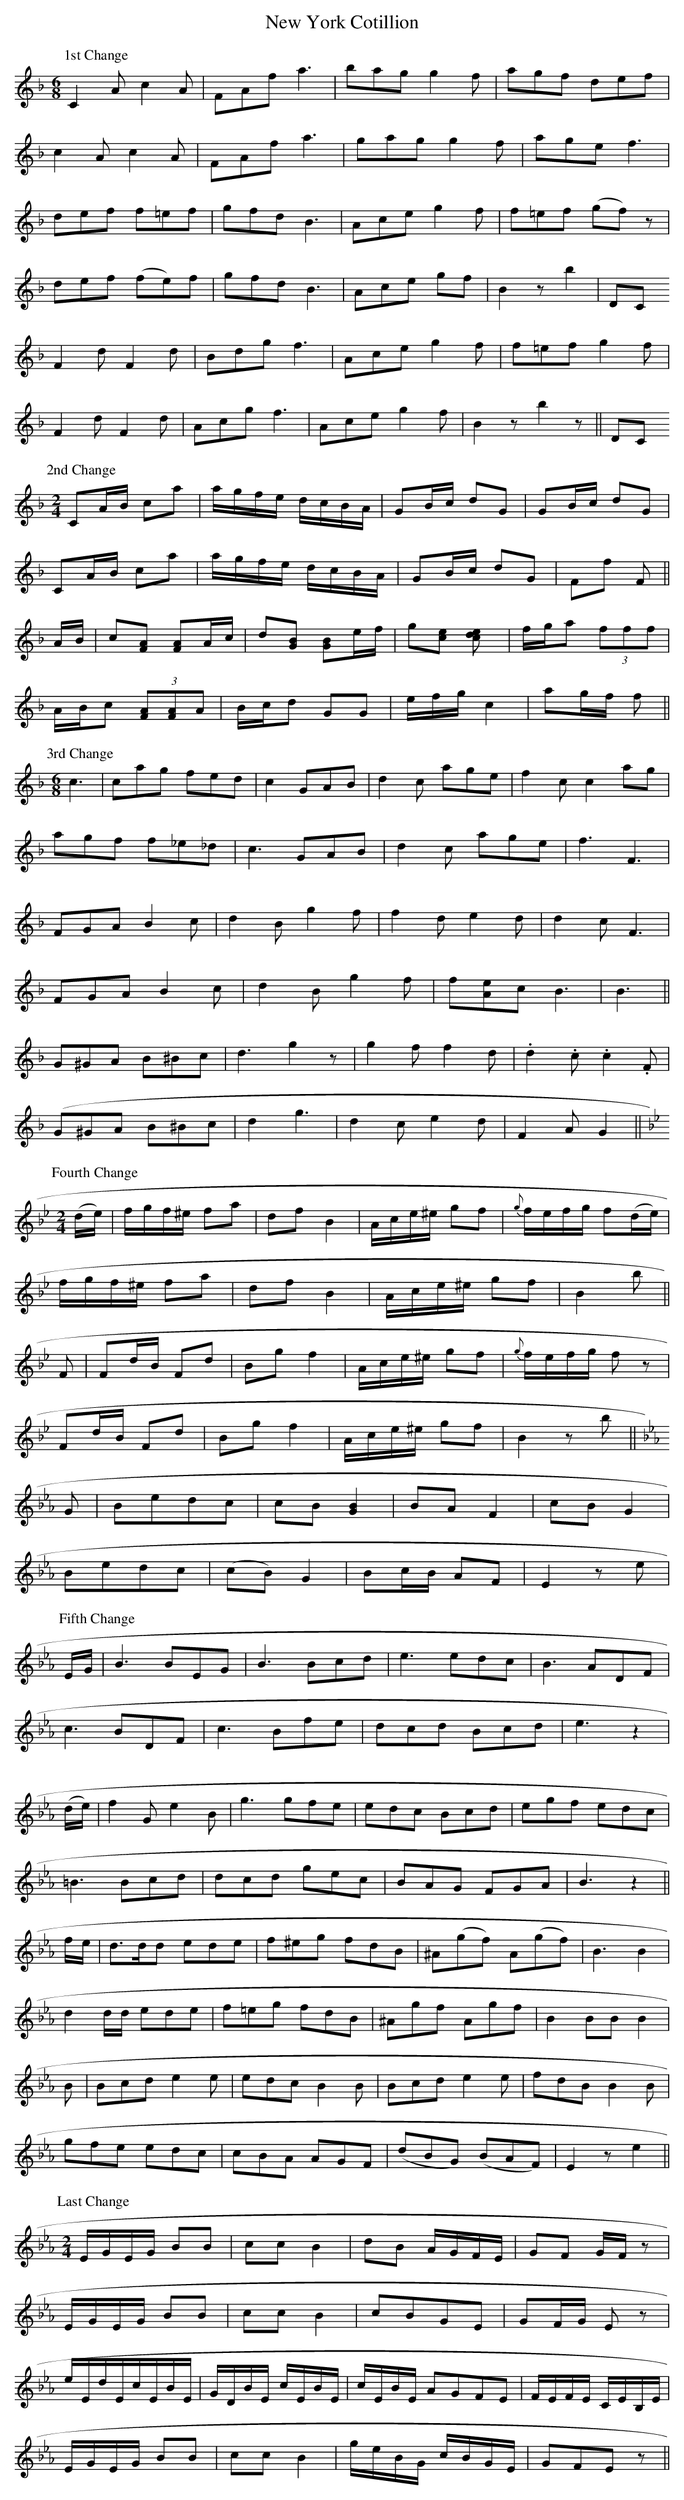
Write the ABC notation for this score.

X:1
T:New York Cotillion
M:6/8
L:1/8
K:F
P:1st Change
C2A c2A|FAf a3|bag g2f|agf def|
c2A c2A|FAf a3|gag g2f|age f3|
def f=ef|gfd B3|Ace g2f|f=ef (gf)z|
def (fe)f|gfd B3|Ace gf|B2z b2| “DC”
F2d F2d|Bdg f3|Ace g2f|f=ef g2f|
F2d F2d|Acg f3|Ace g2f|B2z b2z||”DC”
P:2nd Change
M:2/4
L:1/8
CA/B/ ca|a/g/f/e/ d/c/B/A/|GB/c/ dG|GB/c/ dG|
CA/B/ ca|a/g/f/e/ d/c/B/A/|GB/c/ dG|Ff F||
A/B/|c[FA] [FA]A/c/|d[GB] [GB]e/f/|g[ce] [c2de2]|f/g/a (3fff|
A/B/c (3[FA][FA]A|B/c/d GG|e/f/g/ c2|ag/f/ f||
P:3rd Change
M:6/8
L:1/8
c3|cag fed|c2 GAB|d2c age|f2c c2ag|
agf f_e_d|c3 GAB|d2c age|f3 F3|
FGA B2c|d2B g2f|f2d e2d|d2c F3|
FGA B2c|d2B g2f|f[Ae]c B3|B3||
G^GA B^Bc|d3 g2z|g2f f2d|.d2.c .c2.F|
(G^GA B^Bc|d2 g3|d2c e2d|F2A G2||
P:Fourth Change
M:2/4
L:1/8
K:Bb
(d/e/)|f/g/f/^e/ fa|df B2|A/c/e/^e/ gf|{g}f/e/f/g/ f(d/e/)|
f/g/f/^e/ fa|df B2|A/c/e/^e/ gf|B2 b||
F|Fd/B/ Fd|Bg f2|A/c/e/^e/ gf|{g}f/e/f/g/ fz|
Fd/B/ Fd|Bg f2|A/c/e/^e/ gf|B2zb||
K:Eb
G|Bedc|cB [G2B2]|BA F2|cB G2|
Bedc|(cB) G2|Bc/B/ AF|E2 ze|
P:Fifth Change
E/G/|B3 BEG|B3 Bcd|e3 edc|B3 ADF|
c3 BDF|c3 Bfe|dcd Bcd|e3 z2|
(d/e/)|f2G e2B|g3 gfe|edc Bcd|egf edc|
=B3 Bcd|dcd gec|BAG FGA|B3 z2||
f/e/|d>dd ede|f^eg fdB|^A(gf) A(gf)|B3 B2|
d2d/d/ ede|f=eg fdB|^Agf Agf|B2 BB B2|
B|Bcd e2e|edc B2B|Bcd e2e|fdB B2B|
gfe edc|cBA AGF|(dBG) (BAF)|E2z e2||
P:Last Change
M:2/4
L:1/8
E/G/E/G/ BB|cc B2|dB A/G/F/E/|GF G/F/z|
E/G/E/G/ BB|cc B2|cBGE|GF/G/ Ez|
e/E/d/E/c/E/B/E/|G/D/B/E/ c/E/B/E/|c/E/B/E/ AGFE|F/E/F/E/ C/E/B,/E/|
E/G/E/G/ BB|cc B2|g/e/B/G/ c/B/G/E/|GFEz||
